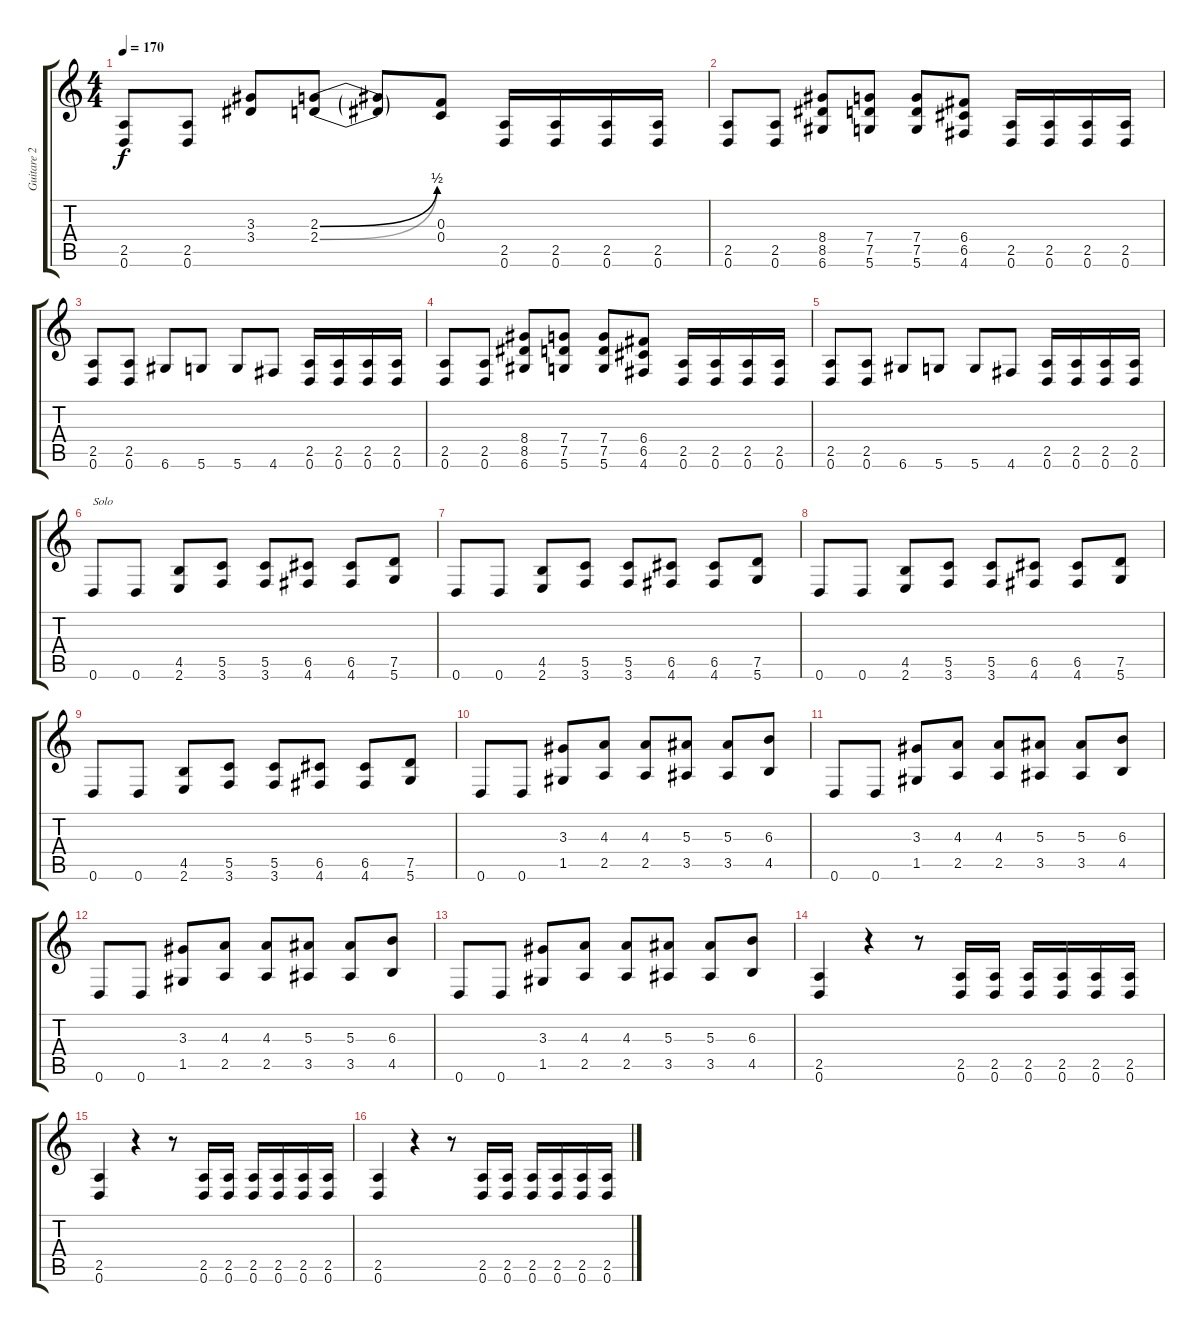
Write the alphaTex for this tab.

\track ("Guitare 2" "Guitare 2") {instrument overdrivenguitar}
\staff {score tabs}
\tuning (D4 A3 F3 C3 G2 D2) {hide}
\ts (4 4)
\tempo 170
\clef g2
\ks c
(2.5 0.6).8{dy f} (2.5 0.6).8 (3.3 3.4).8 (2.3{be (bend 0 0 60 2)} 2.4{be (bend 0 0 60 2)}).8 (2.3{t} 2.4{t}).8 (0.3 0.4).8 (2.5 0.6).16 (2.5 0.6).16 (2.5 0.6).16 (2.5 0.6).16 |
(2.5 0.6).8 (2.5 0.6).8 (8.4 8.5 6.6).8 (7.4 7.5 5.6).8 (7.4 7.5 5.6).8 (6.4 6.5 4.6).8 (2.5 0.6).16 (2.5 0.6).16 (2.5 0.6).16 (2.5 0.6).16 |
(2.5 0.6).8 (2.5 0.6).8 6.6.8 5.6.8 5.6.8 4.6.8 (2.5 0.6).16 (2.5 0.6).16 (2.5 0.6).16 (2.5 0.6).16 |
(2.5 0.6).8 (2.5 0.6).8 (8.4 8.5 6.6).8 (7.4 7.5 5.6).8 (7.4 7.5 5.6).8 (6.4 6.5 4.6).8 (2.5 0.6).16 (2.5 0.6).16 (2.5 0.6).16 (2.5 0.6).16 |
(2.5 0.6).8 (2.5 0.6).8 6.6.8 5.6.8 5.6.8 4.6.8 (2.5 0.6).16 (2.5 0.6).16 (2.5 0.6).16 (2.5 0.6).16 |
0.6.8{txt "Solo"} 0.6.8 (4.5 2.6).8 (5.5 3.6).8 (5.5 3.6).8 (6.5 4.6).8 (6.5 4.6).8 (7.5 5.6).8 |
0.6.8 0.6.8 (4.5 2.6).8 (5.5 3.6).8 (5.5 3.6).8 (6.5 4.6).8 (6.5 4.6).8 (7.5 5.6).8 |
0.6.8 0.6.8 (4.5 2.6).8 (5.5 3.6).8 (5.5 3.6).8 (6.5 4.6).8 (6.5 4.6).8 (7.5 5.6).8 |
0.6.8 0.6.8 (4.5 2.6).8 (5.5 3.6).8 (5.5 3.6).8 (6.5 4.6).8 (6.5 4.6).8 (7.5 5.6).8 |
0.6.8 0.6.8 (3.3 1.5).8 (4.3 2.5).8 (4.3 2.5).8 (5.3 3.5).8 (5.3 3.5).8 (6.3 4.5).8 |
0.6.8 0.6.8 (3.3 1.5).8 (4.3 2.5).8 (4.3 2.5).8 (5.3 3.5).8 (5.3 3.5).8 (6.3 4.5).8 |
0.6.8 0.6.8 (3.3 1.5).8 (4.3 2.5).8 (4.3 2.5).8 (5.3 3.5).8 (5.3 3.5).8 (6.3 4.5).8 |
0.6.8 0.6.8 (3.3 1.5).8 (4.3 2.5).8 (4.3 2.5).8 (5.3 3.5).8 (5.3 3.5).8 (6.3 4.5).8 |
(2.5 0.6).4 r.4 r.8 (2.5 0.6).16 (2.5 0.6).16 (2.5 0.6).16 (2.5 0.6).16 (2.5 0.6).16 (2.5 0.6).16 |
(2.5 0.6).4 r.4 r.8 (2.5 0.6).16 (2.5 0.6).16 (2.5 0.6).16 (2.5 0.6).16 (2.5 0.6).16 (2.5 0.6).16 |
(2.5 0.6).4 r.4 r.8 (2.5 0.6).16 (2.5 0.6).16 (2.5 0.6).16 (2.5 0.6).16 (2.5 0.6).16 (2.5 0.6).16
